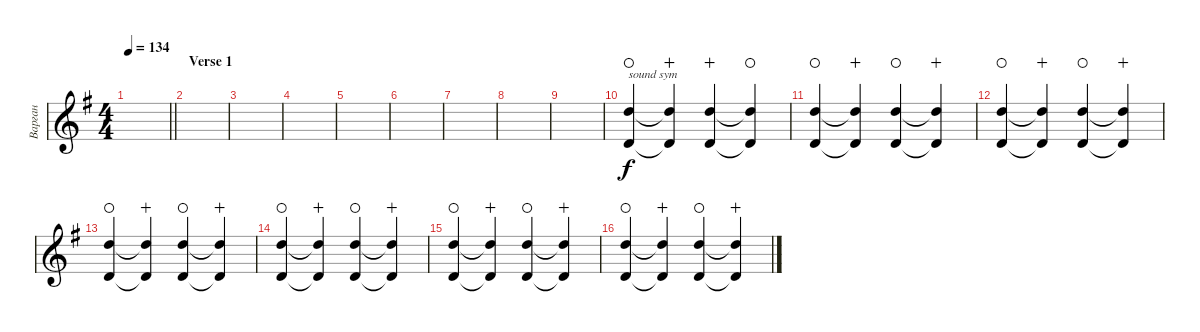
\track ("Варган" "Варган") {mute instrument acousticguitarnylon}
\staff {score}
\tuning (E4 B3 G3 D3 A2 E2) {hide}
\ts (4 4)
\tempo 134
\clef g2
\barLineRight lightlight
\ks eminor
|
\section ("" "Verse 1")
|
|
|
|
|
|
|
|
(3.2 0.4).4{txt "sound sym" waho} (3.2{t} 0.4{t}).4{wahc} (3.2 0.4).4{wahc} (3.2{t} 0.4{t}).4{waho} |
(3.2 0.4).4{waho} (3.2{t} 0.4{t}).4{wahc} (3.2 0.4).4{waho} (3.2{t} 0.4{t}).4{wahc} |
(3.2 0.4).4{waho} (3.2{t} 0.4{t}).4{wahc} (3.2 0.4).4{waho} (3.2{t} 0.4{t}).4{wahc} |
(3.2 0.4).4{waho} (3.2{t} 0.4{t}).4{wahc} (3.2 0.4).4{waho} (3.2{t} 0.4{t}).4{wahc} |
(3.2 0.4).4{waho} (3.2{t} 0.4{t}).4{wahc} (3.2 0.4).4{waho} (3.2{t} 0.4{t}).4{wahc} |
(3.2 0.4).4{waho} (3.2{t} 0.4{t}).4{wahc} (3.2 0.4).4{waho} (3.2{t} 0.4{t}).4{wahc} |
(3.2 0.4).4{waho} (3.2{t} 0.4{t}).4{wahc} (3.2 0.4).4{waho} (3.2{t} 0.4{t}).4{wahc}
